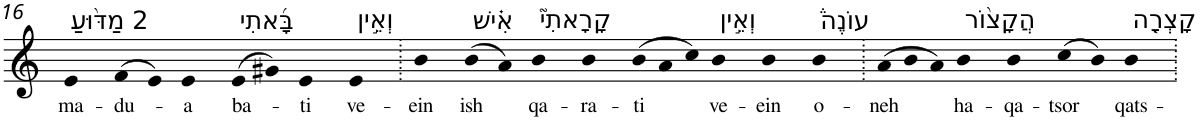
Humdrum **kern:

**kern	**text
*part1	*part1
*staff1	*staff1
*I"Piano	*
*I'Pno	*
!!LO:PB:g=z
*clefG2	*
*k[]	*
=16	=16
!LO:TX:a:t=2 מַדּ֨וּעַ	!
!	!LO:LY:b
4e	ma-
!	!LO:LY:b
(>8f	-du-
8e)	.
!	!LO:LY:b
4e	-a
!LO:TX:a:t=בָּ֜אתִי	!
!	!LO:LY:b
(>8e	ba-
8g#X)	.
!	!LO:LY:b
4e	-ti
!LO:TX:a:t=וְאֵ֣ין	!
!	!LO:LY:b
4e	ve-
=17.	=17.
!	!LO:LY:b
4b	-ein
!LO:TX:a:t=אִ֗ישׁ	!
!	!LO:LY:b
(8b	ish
8a)	.
!LO:TX:a:t=קָרָאתִי֮	!
!	!LO:LY:b
4b	qa-
!	!LO:LY:b
4b	-ra-
!	!LO:LY:b
(12b	-ti
12a	.
12cc)	.
!LO:TX:a:t=וְאֵ֣ין	!
!	!LO:LY:b
4b	ve-
!	!LO:LY:b
4b	-ein
!LO:TX:a:t=עוֹנֶה֒	!
!	!LO:LY:b
4b	o-
=18.	=18.
!	!LO:LY:b
(12a	-neh
12b	.
12a)	.
!LO:TX:a:t=הֲקָצ֨וֹר	!
!	!LO:LY:b
4b	ha-
!	!LO:LY:b
4b	-qa-
!	!LO:LY:b
(8cc	-tsor
8b)	.
!LO:TX:a:t=קָצְרָ֤ה	!
!	!LO:LY:b
4b	qats-
=.	=.
*-	*-
